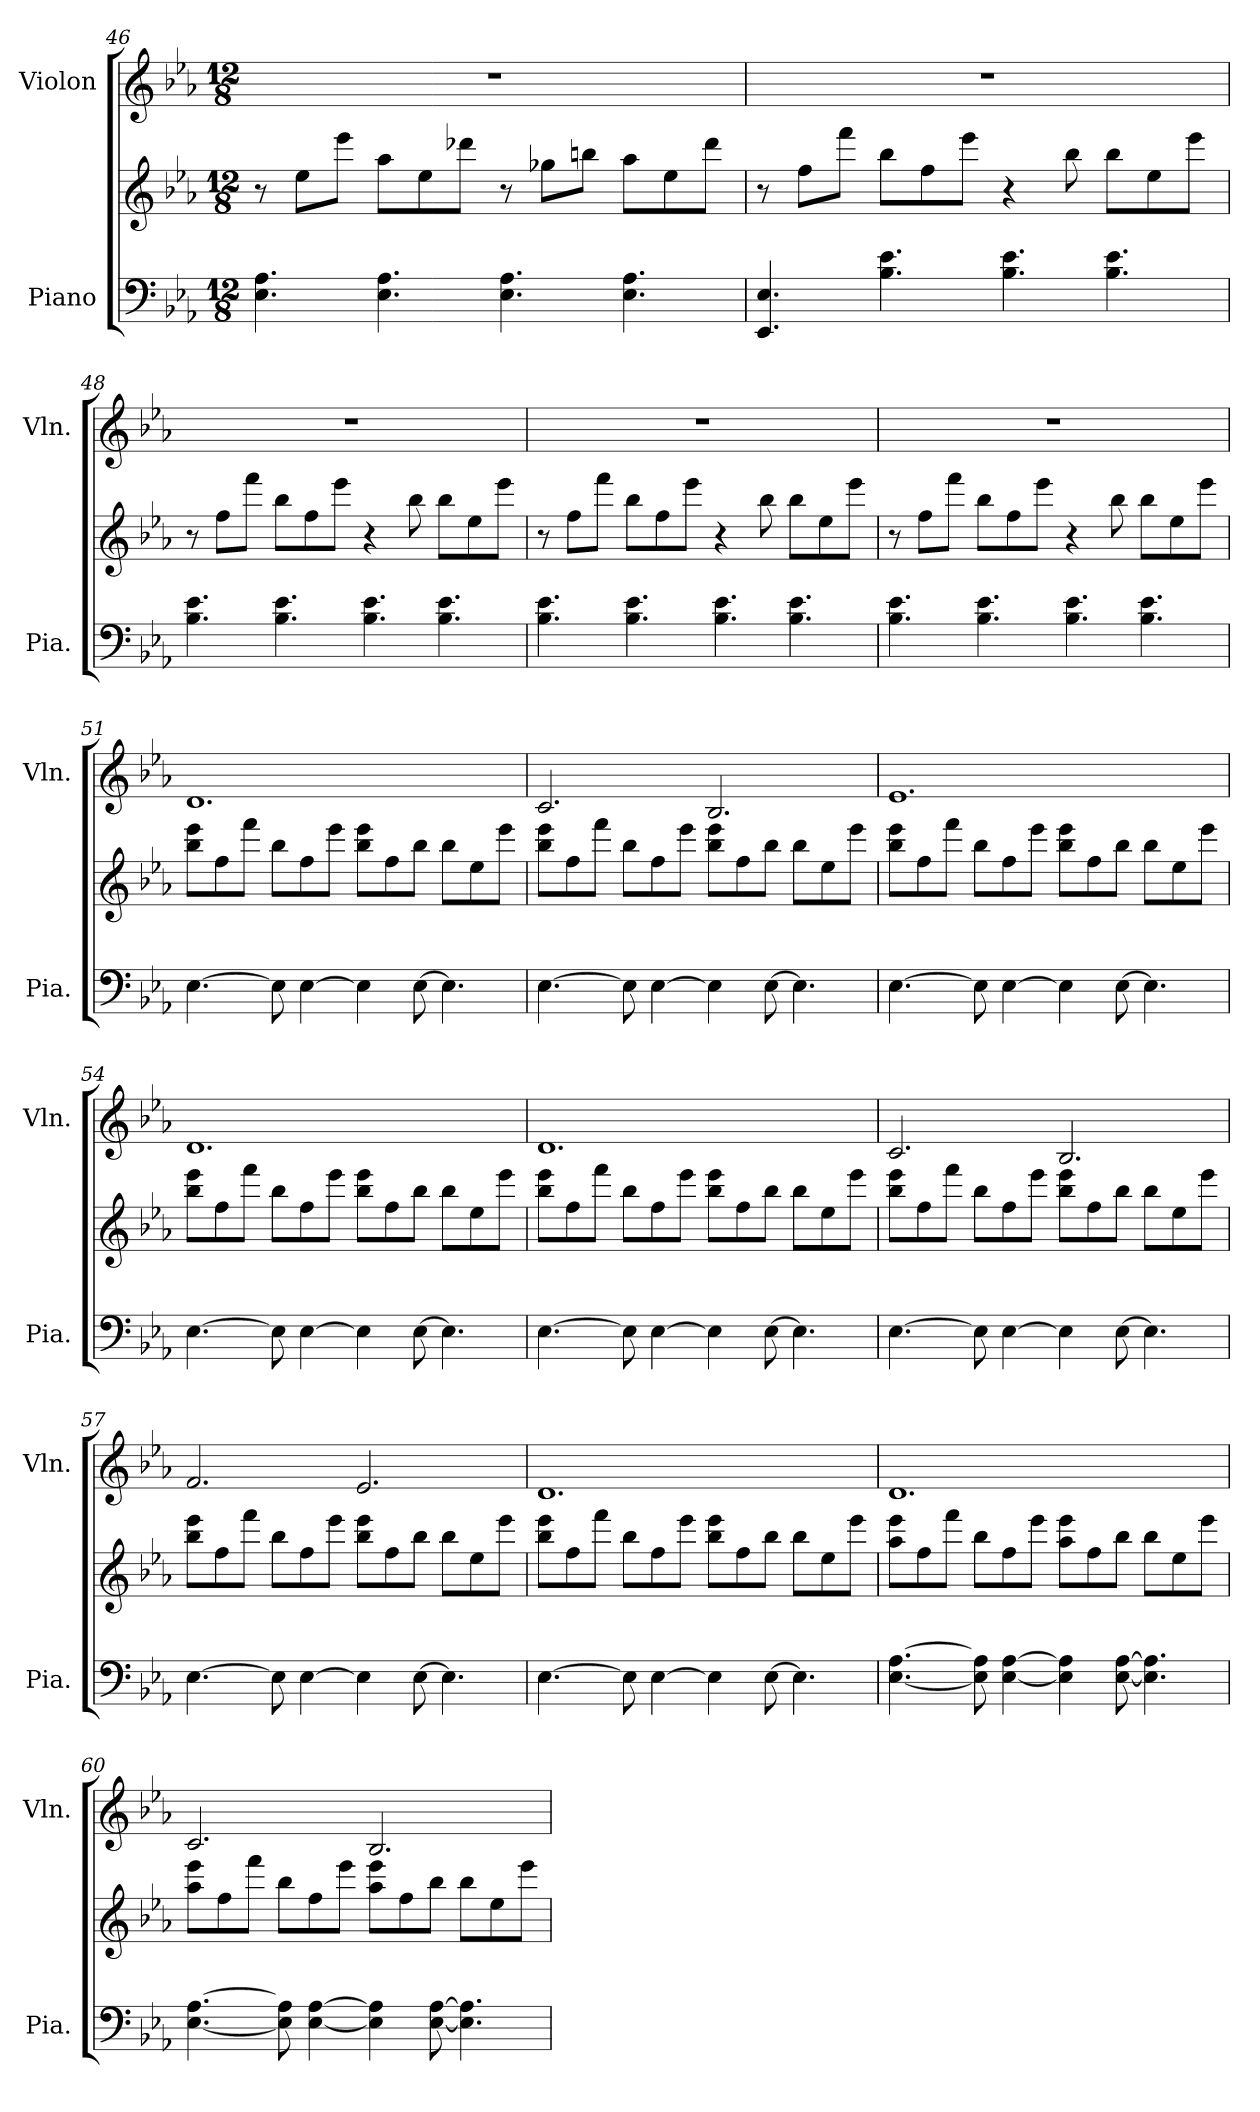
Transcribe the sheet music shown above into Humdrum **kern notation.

**kern	**kern	**kern
*part2	*part2	*part1
*staff3	*staff2	*staff1
*I"Piano	*	*I"Violon
*I'Pia.	*	*I'Vln.
!!LO:LB:g=z
*clefF4	*clefG2	*clefG2
*k[b-e-a-]	*k[b-e-a-]	*k[b-e-a-]
*M12/8	*M12/8	*M12/8
=46	=46	=46
4.E-\ 4.A-\	8r	1.r
.	8ee-\L	.
.	8eee-\J	.
4.E-\ 4.A-\	8aa-\L	.
.	8ee-\	.
.	8ddd-X\J	.
4.E-\ 4.A-\	8r	.
.	8gg-X\L	.
.	8bbn\J	.
4.E-\ 4.A-\	8aa-\L	.
.	8ee-\	.
.	8ddd-\J	.
=47	=47	=47
4.EE-/ 4.E-/	8r	1.r
.	8ff\L	.
.	8fff\J	.
4.B-\ 4.e-\	8bb-\L	.
.	8ff\	.
.	8eee-\J	.
4.B-\ 4.e-\	4r	.
.	8bb-\	.
4.B-\ 4.e-\	8bb-\L	.
.	8ee-\	.
.	8eee-\J	.
=48	=48	=48
4.B-\ 4.e-\	8r	1.r
.	8ff\L	.
.	8fff\J	.
4.B-\ 4.e-\	8bb-\L	.
.	8ff\	.
.	8eee-\J	.
4.B-\ 4.e-\	4r	.
.	8bb-\	.
4.B-\ 4.e-\	8bb-\L	.
.	8ee-\	.
.	8eee-\J	.
!!LO:LB:g=z
=49	=49	=49
4.B-\ 4.e-\	8r	1.r
.	8ff\L	.
.	8fff\J	.
4.B-\ 4.e-\	8bb-\L	.
.	8ff\	.
.	8eee-\J	.
4.B-\ 4.e-\	4r	.
.	8bb-\	.
4.B-\ 4.e-\	8bb-\L	.
.	8ee-\	.
.	8eee-\J	.
=50	=50	=50
4.B-\ 4.e-\	8r	1.r
.	8ff\L	.
.	8fff\J	.
4.B-\ 4.e-\	8bb-\L	.
.	8ff\	.
.	8eee-\J	.
4.B-\ 4.e-\	4r	.
.	8bb-\	.
4.B-\ 4.e-\	8bb-\L	.
.	8ee-\	.
.	8eee-\J	.
=51	=51	=51
[4.E-\	8bb-\ 8eee-\L	1.d
.	8ff\	.
.	8fff\J	.
8E-\]	8bb-\L	.
[4E-\	8ff\	.
.	8eee-\J	.
4E-\]	8bb-\ 8eee-\L	.
.	8ff\	.
[8E-\	8bb-\J	.
4.E-\]	8bb-\L	.
.	8ee-\	.
.	8eee-\J	.
!!LO:LB:g=z
=52	=52	=52
[4.E-\	8bb-\ 8eee-\L	2.c/
.	8ff\	.
.	8fff\J	.
8E-\]	8bb-\L	.
[4E-\	8ff\	.
.	8eee-\J	.
4E-\]	8bb-\ 8eee-\L	2.B-/
.	8ff\	.
[8E-\	8bb-\J	.
4.E-\]	8bb-\L	.
.	8ee-\	.
.	8eee-\J	.
=53	=53	=53
[4.E-\	8bb-\ 8eee-\L	1.e-
.	8ff\	.
.	8fff\J	.
8E-\]	8bb-\L	.
[4E-\	8ff\	.
.	8eee-\J	.
4E-\]	8bb-\ 8eee-\L	.
.	8ff\	.
[8E-\	8bb-\J	.
4.E-\]	8bb-\L	.
.	8ee-\	.
.	8eee-\J	.
!!LO:PB:g=z
=54	=54	=54
[4.E-\	8bb-\ 8eee-\L	1.d
.	8ff\	.
.	8fff\J	.
8E-\]	8bb-\L	.
[4E-\	8ff\	.
.	8eee-\J	.
4E-\]	8bb-\ 8eee-\L	.
.	8ff\	.
[8E-\	8bb-\J	.
4.E-\]	8bb-\L	.
.	8ee-\	.
.	8eee-\J	.
=55	=55	=55
[4.E-\	8bb-\ 8eee-\L	1.d
.	8ff\	.
.	8fff\J	.
8E-\]	8bb-\L	.
[4E-\	8ff\	.
.	8eee-\J	.
4E-\]	8bb-\ 8eee-\L	.
.	8ff\	.
[8E-\	8bb-\J	.
4.E-\]	8bb-\L	.
.	8ee-\	.
.	8eee-\J	.
!!LO:LB:g=z
=56	=56	=56
[4.E-\	8bb-\ 8eee-\L	2.c/
.	8ff\	.
.	8fff\J	.
8E-\]	8bb-\L	.
[4E-\	8ff\	.
.	8eee-\J	.
4E-\]	8bb-\ 8eee-\L	2.B-/
.	8ff\	.
[8E-\	8bb-\J	.
4.E-\]	8bb-\L	.
.	8ee-\	.
.	8eee-\J	.
=57	=57	=57
[4.E-\	8bb-\ 8eee-\L	2.f/
.	8ff\	.
.	8fff\J	.
8E-\]	8bb-\L	.
[4E-\	8ff\	.
.	8eee-\J	.
4E-\]	8bb-\ 8eee-\L	2.e-/
.	8ff\	.
[8E-\	8bb-\J	.
4.E-\]	8bb-\L	.
.	8ee-\	.
.	8eee-\J	.
!!LO:LB:g=z
=58	=58	=58
[4.E-\	8bb-\ 8eee-\L	1.d
.	8ff\	.
.	8fff\J	.
8E-\]	8bb-\L	.
[4E-\	8ff\	.
.	8eee-\J	.
4E-\]	8bb-\ 8eee-\L	.
.	8ff\	.
[8E-\	8bb-\J	.
4.E-\]	8bb-\L	.
.	8ee-\	.
.	8eee-\J	.
=59	=59	=59
[4.E-\ [4.A-\	8aa-\ 8eee-\L	1.d
.	8ff\	.
.	8fff\J	.
8E-\] 8A-\]	8bb-\L	.
[4E-\ [4A-\	8ff\	.
.	8eee-\J	.
4E-\] 4A-\]	8aa-\ 8eee-\L	.
.	8ff\	.
[8E-\ [8A-\	8bb-\J	.
4.E-\] 4.A-\]	8bb-\L	.
.	8ee-\	.
.	8eee-\J	.
!!LO:LB:g=z
=60	=60	=60
[4.E-\ [4.A-\	8aa-\ 8eee-\L	2.c/
.	8ff\	.
.	8fff\J	.
8E-\] 8A-\]	8bb-\L	.
[4E-\ [4A-\	8ff\	.
.	8eee-\J	.
4E-\] 4A-\]	8aa-\ 8eee-\L	2.B-/
.	8ff\	.
[8E-\ [8A-\	8bb-\J	.
4.E-\] 4.A-\]	8bb-\L	.
.	8ee-\	.
.	8eee-\J	.
=	=	=
*-	*-	*-
